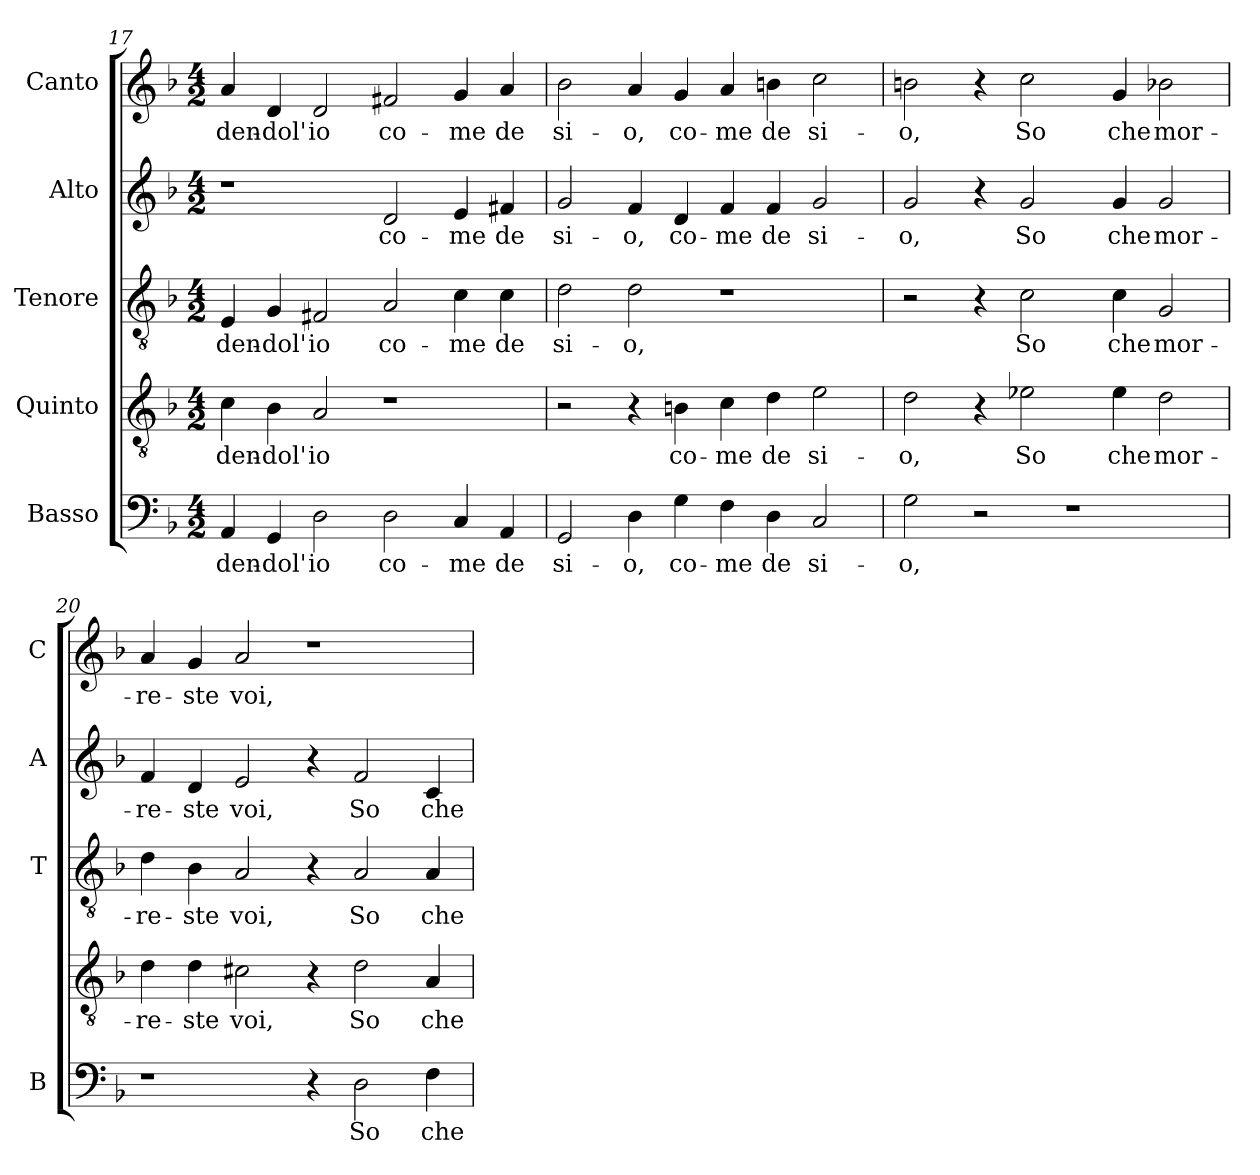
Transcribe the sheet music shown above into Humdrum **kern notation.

**kern	**text	**kern	**text	**kern	**text	**kern	**text	**kern	**text
*part5	*part5	*part4	*part4	*part3	*part3	*part2	*part2	*part1	*part1
*staff5	*staff5	*staff4	*staff4	*staff3	*staff3	*staff2	*staff2	*staff1	*staff1
*I"Basso	*	*I"Quinto	*	*I"Tenore	*	*I"Alto	*	*I"Canto	*
*I'B	*	*	*	*I'T	*	*I'A	*	*I'C	*
!!LO:LB:g=z
*clefF4	*	*clefGv2	*	*clefGv2	*	*clefG2	*	*clefG2	*
*k[b-]	*	*k[b-]	*	*k[b-]	*	*k[b-]	*	*k[b-]	*
*F:	*	*F:	*	*F:	*	*F:	*	*F:	*
*M4/2	*	*M4/2	*	*M4/2	*	*M4/2	*	*M4/2	*
=17	=17	=17	=17	=17	=17	=17	=17	=17	=17
!	!LO:LY:b	!	!	!	!	!	!	!	!
!	!	!	!LO:LY:b	!	!	!	!	!	!
!	!	!	!	!	!LO:LY:b	!	!	!	!
!	!	!	!	!	!	!	!	!	!LO:LY:b
4AA/	-den-	4c\	-den-	4E/	-den-	1r	.	4a/	-den-
!	!LO:LY:b	!	!	!	!	!	!	!	!
!	!	!	!LO:LY:b	!	!	!	!	!	!
!	!	!	!	!	!LO:LY:b	!	!	!	!
!	!	!	!	!	!	!	!	!	!LO:LY:b
4GG/	-dol'	4B-\	-dol'	4G/	-dol'	.	.	4d/	-dol'
!	!LO:LY:b	!	!	!	!	!	!	!	!
!	!	!	!LO:LY:b	!	!	!	!	!	!
!	!	!	!	!	!LO:LY:b	!	!	!	!
!	!	!	!	!	!	!	!	!	!LO:LY:b
2D\	io	2A/	io	2F#X/	io	.	.	2d/	io
!	!LO:LY:b	!	!	!	!	!	!	!	!
!	!	!	!	!	!LO:LY:b	!	!	!	!
!	!	!	!	!	!	!	!LO:LY:b	!	!
!	!	!	!	!	!	!	!	!	!LO:LY:b
2D\	co-	1r	.	2A/	co-	2d/	co-	2f#X/	co-
!	!LO:LY:b	!	!	!	!	!	!	!	!
!	!	!	!	!	!LO:LY:b	!	!	!	!
!	!	!	!	!	!	!	!LO:LY:b	!	!
!	!	!	!	!	!	!	!	!	!LO:LY:b
4C/	-me	.	.	4c\	-me	4e/	-me	4g/	-me
!	!LO:LY:b	!	!	!	!	!	!	!	!
!	!	!	!	!	!LO:LY:b	!	!	!	!
!	!	!	!	!	!	!	!LO:LY:b	!	!
!	!	!	!	!	!	!	!	!	!LO:LY:b
4AA/	de	.	.	4c\	de	4f#X/	de	4a/	de
=18	=18	=18	=18	=18	=18	=18	=18	=18	=18
!	!LO:LY:b	!	!	!	!	!	!	!	!
!	!	!	!	!	!LO:LY:b	!	!	!	!
!	!	!	!	!	!	!	!LO:LY:b	!	!
!	!	!	!	!	!	!	!	!	!LO:LY:b
2GG/	si-	2r	.	2d\	si-	2g/	si-	2b-\	si-
!	!LO:LY:b	!	!	!	!	!	!	!	!
!	!	!	!	!	!LO:LY:b	!	!	!	!
!	!	!	!	!	!	!	!LO:LY:b	!	!
!	!	!	!	!	!	!	!	!	!LO:LY:b
4D\	-o,	4r	.	2d\	-o,	4f/	-o,	4a/	-o,
!	!LO:LY:b	!	!	!	!	!	!	!	!
!	!	!	!LO:LY:b	!	!	!	!	!	!
!	!	!	!	!	!	!	!LO:LY:b	!	!
!	!	!	!	!	!	!	!	!	!LO:LY:b
4G\	co-	4Bn\	co-	.	.	4d/	co-	4g/	co-
!	!LO:LY:b	!	!	!	!	!	!	!	!
!	!	!	!LO:LY:b	!	!	!	!	!	!
!	!	!	!	!	!	!	!LO:LY:b	!	!
!	!	!	!	!	!	!	!	!	!LO:LY:b
4F\	-me	4c\	-me	1r	.	4f/	-me	4a/	-me
!	!LO:LY:b	!	!	!	!	!	!	!	!
!	!	!	!LO:LY:b	!	!	!	!	!	!
!	!	!	!	!	!	!	!LO:LY:b	!	!
!	!	!	!	!	!	!	!	!	!LO:LY:b
4D\	de	4d\	de	.	.	4f/	de	4bn\	de
!	!LO:LY:b	!	!	!	!	!	!	!	!
!	!	!	!LO:LY:b	!	!	!	!	!	!
!	!	!	!	!	!	!	!LO:LY:b	!	!
!	!	!	!	!	!	!	!	!	!LO:LY:b
2C/	si-	2e\	si-	.	.	2g/	si-	2cc\	si-
=19	=19	=19	=19	=19	=19	=19	=19	=19	=19
!	!LO:LY:b	!	!	!	!	!	!	!	!
!	!	!	!LO:LY:b	!	!	!	!	!	!
!	!	!	!	!	!	!	!LO:LY:b	!	!
!	!	!	!	!	!	!	!	!	!LO:LY:b
2G\	-o,	2d\	-o,	2r	.	2g/	-o,	2bn\	-o,
2r	.	4r	.	4r	.	4r	.	4r	.
!	!	!	!LO:LY:b	!	!	!	!	!	!
!	!	!	!	!	!LO:LY:b	!	!	!	!
!	!	!	!	!	!	!	!LO:LY:b	!	!
!	!	!	!	!	!	!	!	!	!LO:LY:b
.	.	2e-X\	So	2c\	So	2g/	So	2cc\	So
1r	.	.	.	.	.	.	.	.	.
!	!	!	!LO:LY:b	!	!	!	!	!	!
!	!	!	!	!	!LO:LY:b	!	!	!	!
!	!	!	!	!	!	!	!LO:LY:b	!	!
!	!	!	!	!	!	!	!	!	!LO:LY:b
.	.	4e-\	che	4c\	che	4g/	che	4g/	che
!	!	!	!LO:LY:b	!	!	!	!	!	!
!	!	!	!	!	!LO:LY:b	!	!	!	!
!	!	!	!	!	!	!	!LO:LY:b	!	!
!	!	!	!	!	!	!	!	!	!LO:LY:b
.	.	2d\	mor-	2G/	mor-	2g/	mor-	2b-X\	mor-
=20	=20	=20	=20	=20	=20	=20	=20	=20	=20
!	!	!	!LO:LY:b	!	!	!	!	!	!
!	!	!	!	!	!LO:LY:b	!	!	!	!
!	!	!	!	!	!	!	!LO:LY:b	!	!
!	!	!	!	!	!	!	!	!	!LO:LY:b
1r	.	4d\	-re-	4d\	-re-	4f/	-re-	4a/	-re-
!	!	!	!LO:LY:b	!	!	!	!	!	!
!	!	!	!	!	!LO:LY:b	!	!	!	!
!	!	!	!	!	!	!	!LO:LY:b	!	!
!	!	!	!	!	!	!	!	!	!LO:LY:b
.	.	4d\	-ste	4B-\	-ste	4d/	-ste	4g/	-ste
!	!	!	!LO:LY:b	!	!	!	!	!	!
!	!	!	!	!	!LO:LY:b	!	!	!	!
!	!	!	!	!	!	!	!LO:LY:b	!	!
!	!	!	!	!	!	!	!	!	!LO:LY:b
.	.	2c#X\	voi,	2A/	voi,	2e/	voi,	2a/	voi,
4r	.	4r	.	4r	.	4r	.	1r	.
!	!LO:LY:b	!	!	!	!	!	!	!	!
!	!	!	!LO:LY:b	!	!	!	!	!	!
!	!	!	!	!	!LO:LY:b	!	!	!	!
!	!	!	!	!	!	!	!LO:LY:b	!	!
2D\	So	2d\	So	2A/	So	2f/	So	.	.
!	!LO:LY:b	!	!	!	!	!	!	!	!
!	!	!	!LO:LY:b	!	!	!	!	!	!
!	!	!	!	!	!LO:LY:b	!	!	!	!
!	!	!	!	!	!	!	!LO:LY:b	!	!
4F\	che	4A/	che	4A/	che	4c/	che	.	.
=	=	=	=	=	=	=	=	=	=
*-	*-	*-	*-	*-	*-	*-	*-	*-	*-
